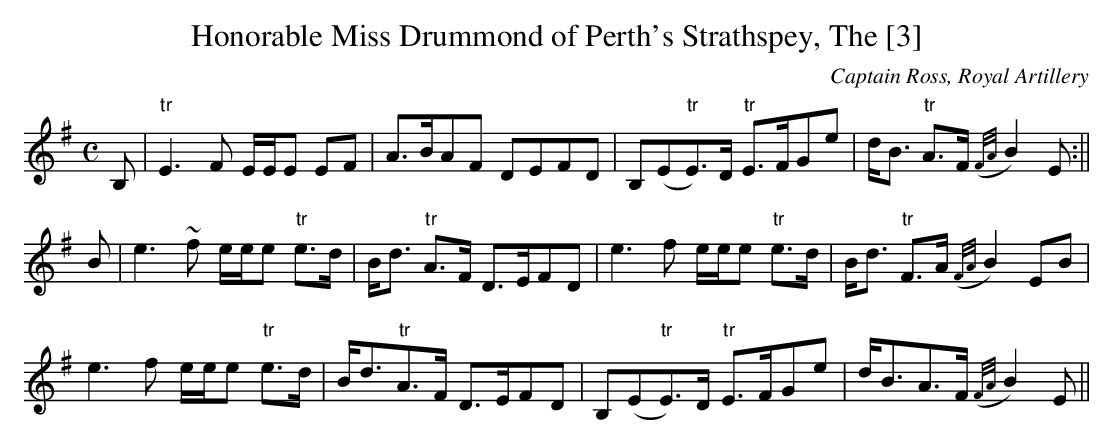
X:1
T:Honorable Miss Drummond of Perth's Strathspey, The [3]
M:C
L:1/8
C:Captain Ross, Royal Artillery
K:E Minor
B,|"tr"E3F E/E/E EF|A>BAF DEFD|B,(E"tr"E>)D "tr"E>FGe|d<B "tr"A>F ({F/A/}B2)E:||
B|e3~f e/e/e "tr"e>d|B<d "tr"A>F D>EFD|e3f e/e/e "tr"e>d|B<d "tr"F>A ({F/A/}B2)EB|
e3f e/e/e "tr"e>d|B<d"tr"A>F D>EFD|B,(E"tr"E>)D "tr"E>FGe|d<BA>F ({F/A/}B2)E||
